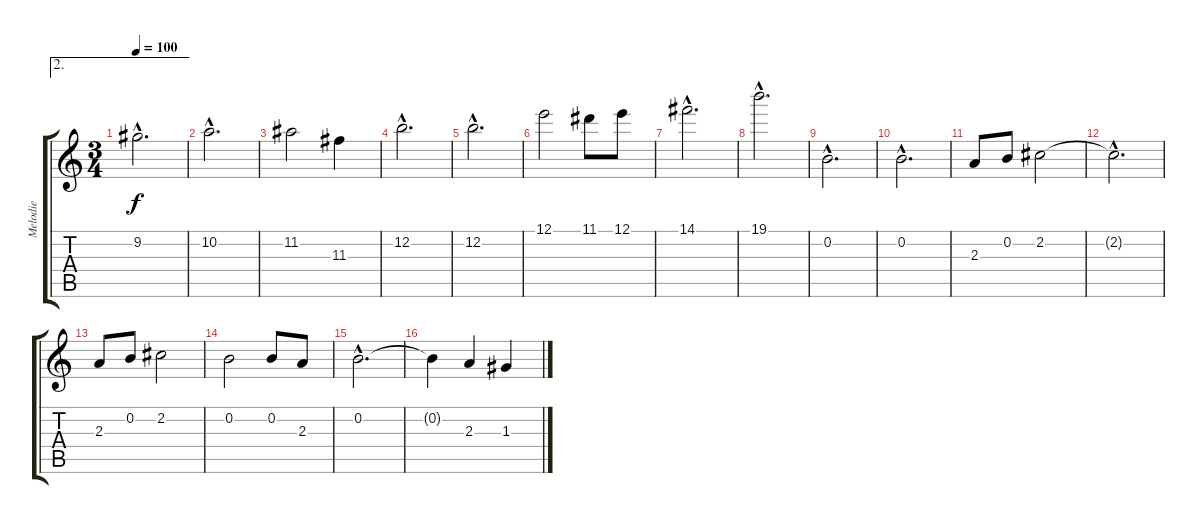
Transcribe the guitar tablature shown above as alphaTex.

\track ("Melodie" "Melodie") {instrument electricguitarjazz}
\staff {score tabs}
\tuning (E4 B3 G3 D3 A2 E2) {hide}
\ae 2
\ts (3 4)
\tempo 100
\clef g2
\ks c
9.2{hac}.2{d dy f} |
10.2{hac}.2{d} |
11.2.2 11.3.4 |
12.2{hac}.2{d} |
12.2{hac}.2{d} |
12.1.2 11.1.8 12.1.8 |
14.1{hac}.2{d} |
19.1{hac}.2{d} |
0.2{hac}.2{d} |
0.2{hac}.2{d} |
2.3.8 0.2.8 2.2.2 |
2.2{hac t}.2{d} |
2.3.8 0.2.8 2.2.2 |
0.2.2 0.2.8 2.3.8 |
0.2{hac}.2{d} |
0.2{t}.4 2.3.4 1.3.4
